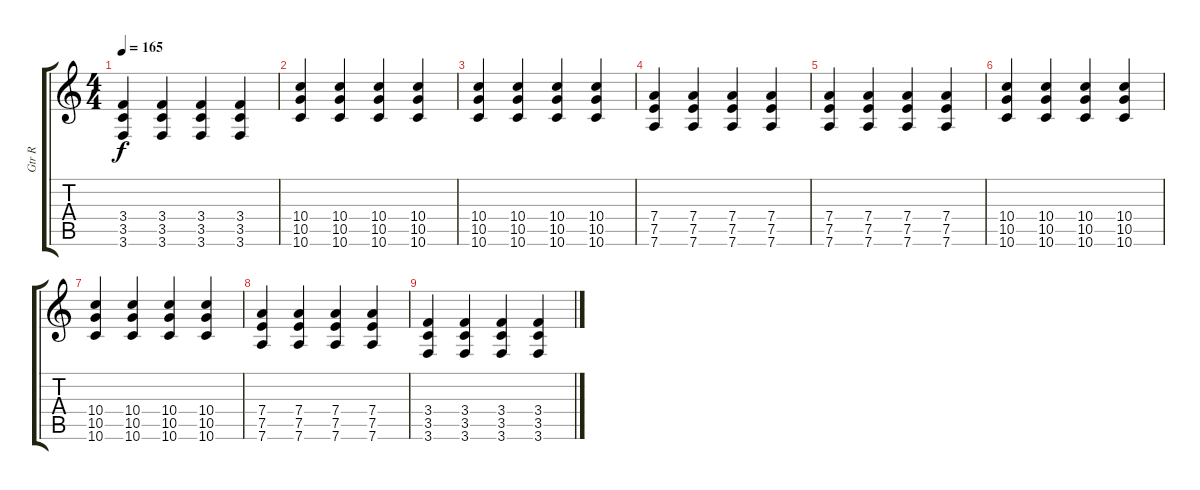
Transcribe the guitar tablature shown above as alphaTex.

\track ("Gtr R" "Gtr R") {instrument distortionguitar}
\staff {score tabs}
\tuning (E4 B3 G3 D3 A2 D2) {hide}
\ts (4 4)
\tempo 165
\clef g2
\ks c
(3.4 3.5 3.6).4{dy f} (3.4 3.5 3.6).4 (3.4 3.5 3.6).4 (3.4 3.5 3.6).4 |
(10.4 10.5 10.6).4 (10.4 10.5 10.6).4 (10.4 10.5 10.6).4 (10.4 10.5 10.6).4 |
(10.4 10.5 10.6).4 (10.4 10.5 10.6).4 (10.4 10.5 10.6).4 (10.4 10.5 10.6).4 |
(7.4 7.5 7.6).4 (7.4 7.5 7.6).4 (7.4 7.5 7.6).4 (7.4 7.5 7.6).4 |
(7.4 7.5 7.6).4 (7.4 7.5 7.6).4 (7.4 7.5 7.6).4 (7.4 7.5 7.6).4 |
(10.4 10.5 10.6).4 (10.4 10.5 10.6).4 (10.4 10.5 10.6).4 (10.4 10.5 10.6).4 |
(10.4 10.5 10.6).4 (10.4 10.5 10.6).4 (10.4 10.5 10.6).4 (10.4 10.5 10.6).4 |
(7.4 7.5 7.6).4 (7.4 7.5 7.6).4 (7.4 7.5 7.6).4 (7.4 7.5 7.6).4 |
(3.4 3.5 3.6).4 (3.4 3.5 3.6).4 (3.4 3.5 3.6).4 (3.4 3.5 3.6).4
